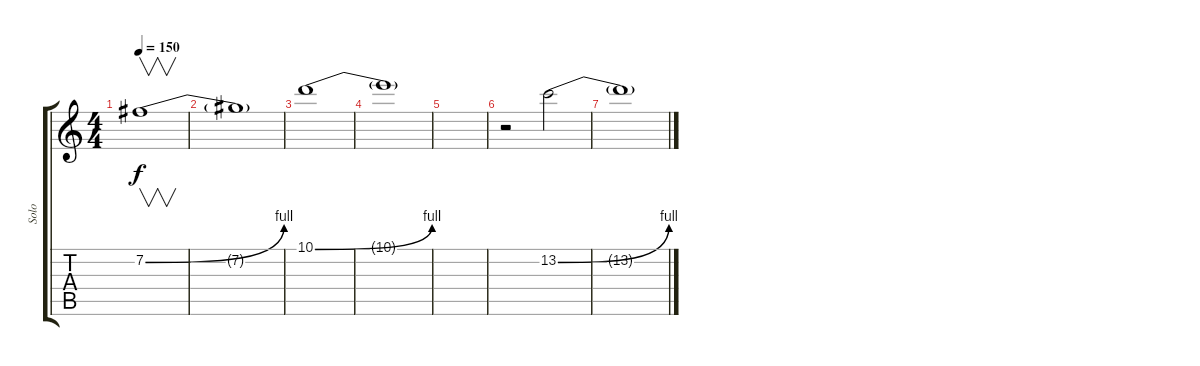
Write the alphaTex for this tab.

\track ("Solo" "Solo") {instrument distortionguitar}
\staff {score tabs}
\tuning (E4 B3 G3 D3 A2 E2) {hide}
\ts (4 4)
\tempo 150
\clef g2
\ks c
7.2{be (bend 0 0 60 4)}.1{v dy f} |
7.2{t}.1 |
10.1{be (bend 0 0 60 4)}.1 |
10.1{t}.1 |
|
r.2 13.2{be (bend 0 0 60 4)}.2 |
13.2{t}.1
